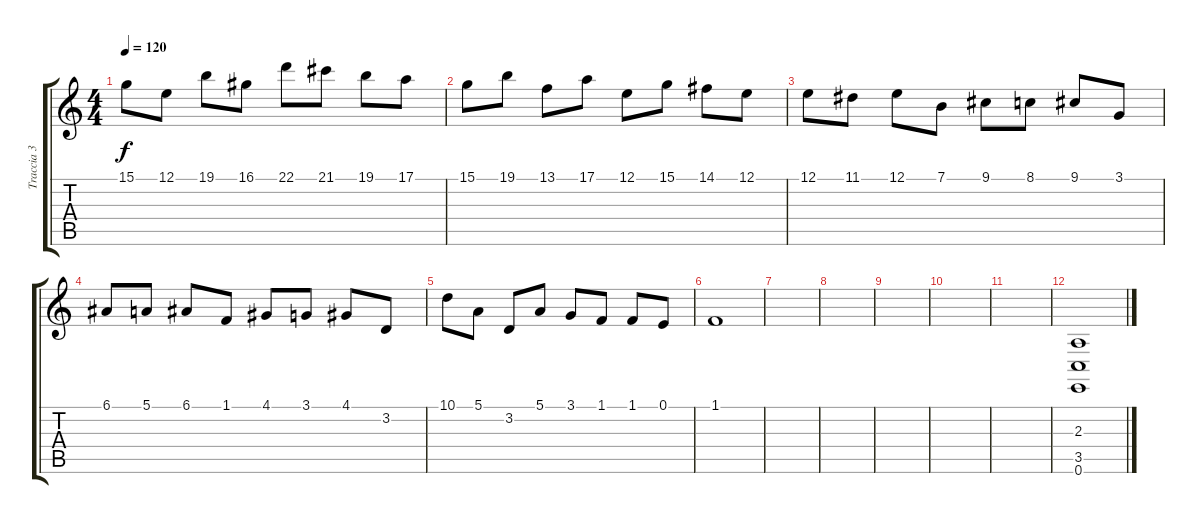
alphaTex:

\track ("Traccia 3" "Traccia 3") {instrument pad4choir}
\staff {score tabs}
\tuning (E4 B3 G3 D3 A2 E2) {hide}
\ts (4 4)
\tempo 120
\clef g2
\ks c
15.1.8{dy f} 12.1.8 19.1.8 16.1.8 22.1.8 21.1.8 19.1.8 17.1.8 |
15.1.8 19.1.8 13.1.8 17.1.8 12.1.8 15.1.8 14.1.8 12.1.8 |
12.1.8 11.1.8 12.1.8 7.1.8 9.1.8 8.1.8 9.1.8 3.1.8 |
6.1.8 5.1.8 6.1.8 1.1.8 4.1.8 3.1.8 4.1.8 3.2.8 |
10.1.8 5.1.8 3.2.8 5.1.8 3.1.8 1.1.8 1.1.8 0.1.8 |
1.1.1 |
|
|
|
|
|
(2.3 3.5 0.6).1
